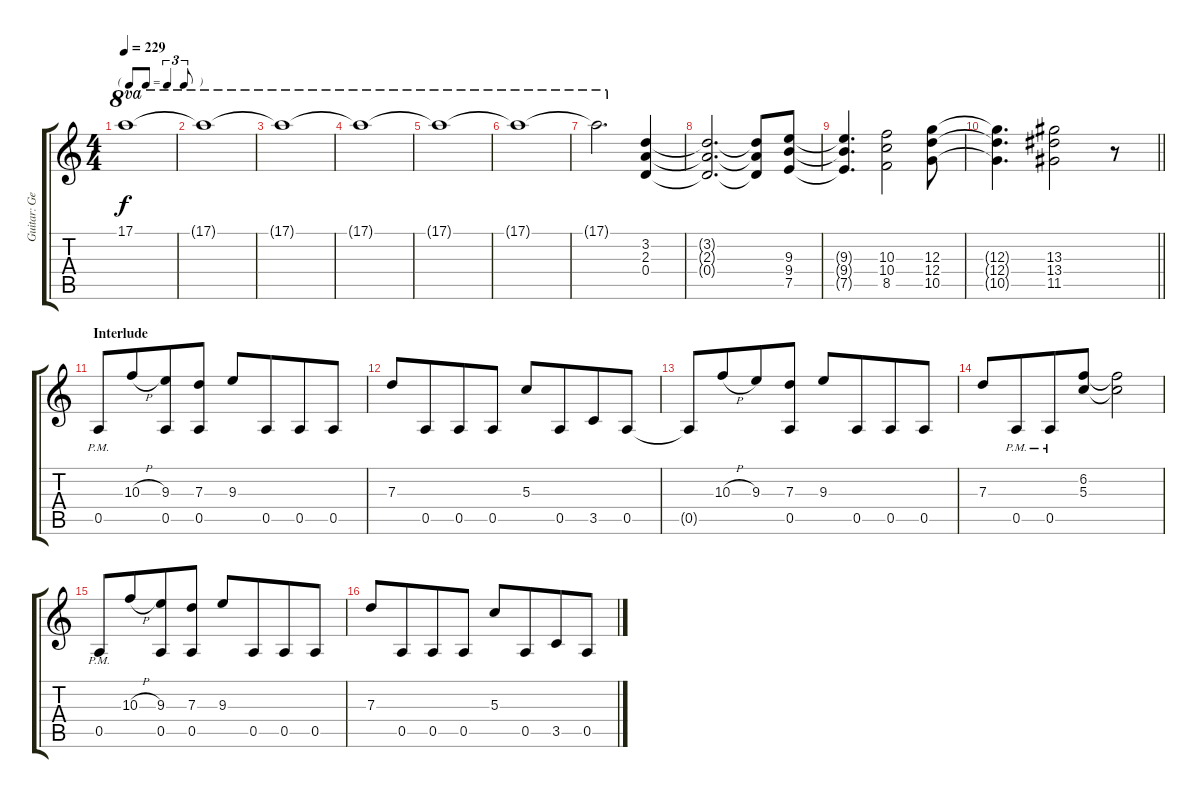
\track ("Guitar: George" "Guitar: Ge") {instrument distortionguitar}
\staff {score tabs}
\tuning (E4 B3 G3 D3 A2 E2) {hide}
\ts (4 4)
\tf triplet8th
\tempo 229
\clef g2
\ks c
17.1{t}.1{ot 8va dy f} |
17.1{t}.1{ot 8va} |
17.1{t}.1{ot 8va} |
17.1{t}.1{ot 8va} |
17.1{t}.1{ot 8va} |
17.1{t}.1{ot 8va} |
17.1{t}.2{d ot 8va} (3.2 2.3 0.4).4 |
(3.2{t} 2.3{t} 0.4{t}).2{d} (3.2{t} 2.3{t} 0.4{t}).8 (9.3 9.4 7.5).8 |
(9.3{t} 9.4{t} 7.5{t}).4{d} (10.3 10.4 8.5).2 (12.3 12.4 10.5).8 |
\barLineRight lightlight
(12.3{t} 12.4{t} 10.5{t}).4{d} (13.3 13.4 11.5).2 r.8 |
\section ("" "Interlude")
0.5{pm}.8 10.3{h}.8{beam merge} (9.3 0.5).8 (7.3 0.5).8 9.3.8 0.5.8{beam merge} 0.5.8 0.5.8 |
7.3.8 0.5.8{beam merge} 0.5.8 0.5.8 5.3.8 0.5.8{beam merge} 3.5.8 0.5.8 |
0.5{t}.8 10.3{h}.8{beam merge} 9.3.8 (7.3 0.5).8 9.3.8 0.5.8{beam merge} 0.5.8 0.5.8 |
7.3.8 0.5{pm}.8{beam merge} 0.5{pm}.8 (6.2 5.3).8 (6.2{t} 5.3{t}).2 |
0.5{pm}.8 10.3{h}.8{beam merge} (9.3 0.5).8 (7.3 0.5).8 9.3.8 0.5.8{beam merge} 0.5.8 0.5.8 |
7.3.8 0.5.8{beam merge} 0.5.8 0.5.8 5.3.8 0.5.8{beam merge} 3.5.8 0.5.8
